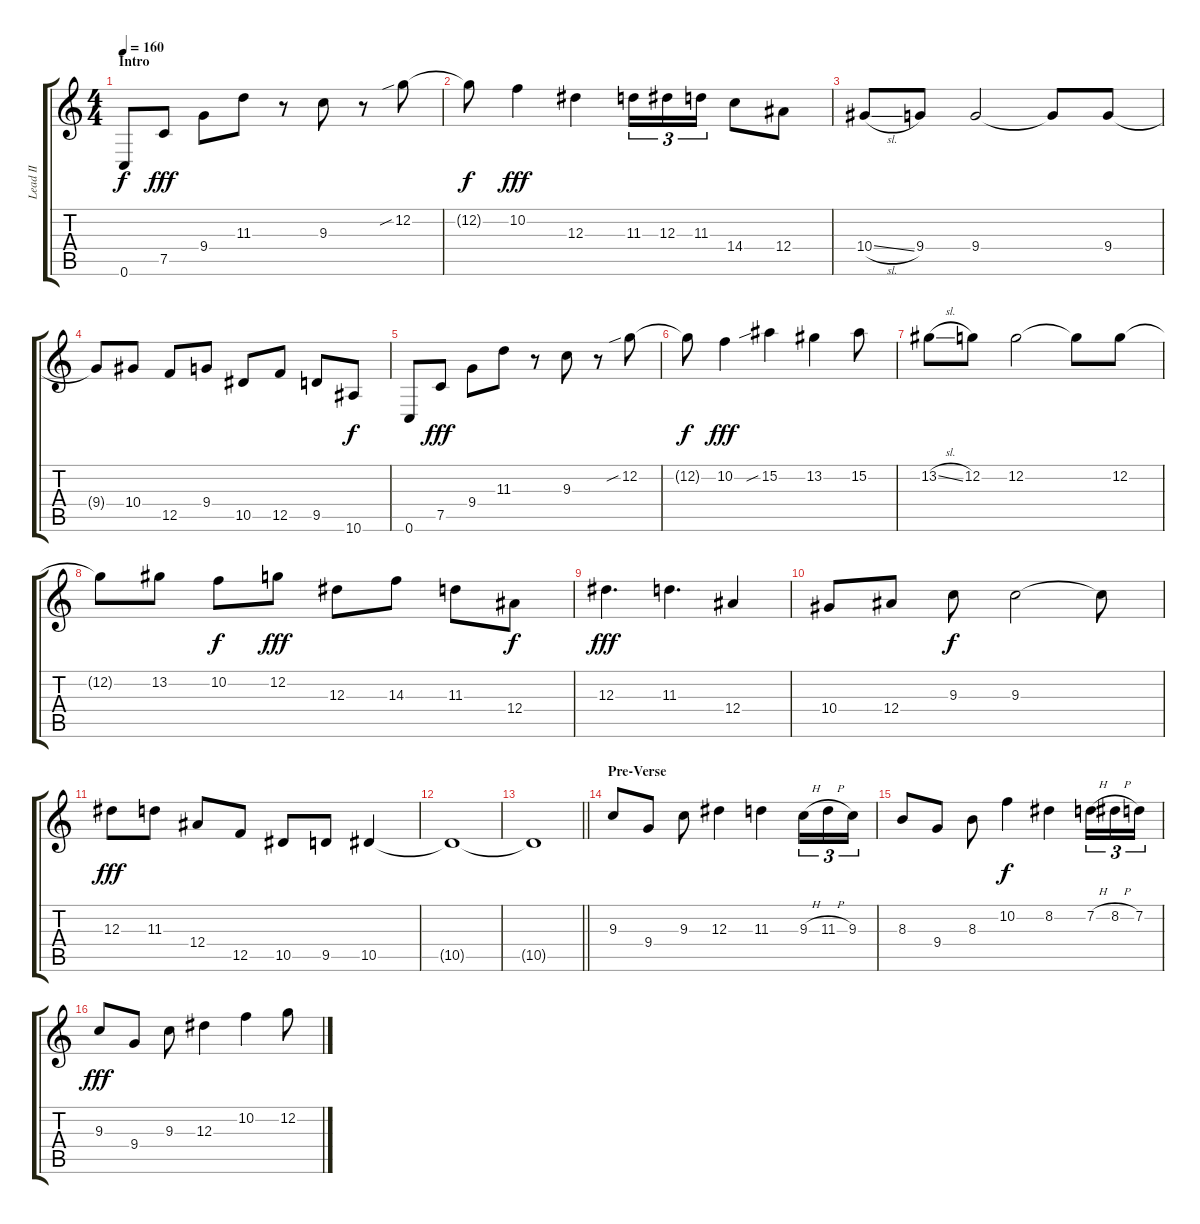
\track ("Lead II" "Lead II") {instrument distortionguitar}
\staff {score tabs}
\tuning (C4 G3 Eb3 Bb2 F2 C2) {hide}
\ts (4 4)
\section ("" "Intro")
\tempo 160
\clef g2
\ks c
0.6.8{dy f instrument distortionguitar} 7.5.8{dy fff} 9.4.8 11.3.8 r.8 9.3.8 r.8 12.2{sib}.8 |
12.2{t}.8{dy f} 10.2.4{dy fff} 12.3.4 11.3.16{tu (3 2)} 12.3.16{tu (3 2)} 11.3.16{tu (3 2)} 14.4.8 12.4.8 |
10.4{sl}.8 9.4.8 9.4.2 9.4{t}.8 9.4.8 |
9.4{t}.8 10.4.8 12.5.8 9.4.8 10.5.8 12.5.8 9.5.8 10.6.8{dy f} |
0.6.8 7.5.8{dy fff} 9.4.8 11.3.8 r.8 9.3.8 r.8 12.2{sib}.8 |
12.2{t}.8{dy f} 10.2.4{dy fff} 15.2{sib}.4 13.2.4 15.2.8 |
13.2{sl}.8 12.2.8 12.2.2 12.2{t}.8 12.2.8 |
12.2{t}.8 13.2.8 10.2.8{dy f} 12.2.8{dy fff} 12.3.8 14.3.8 11.3.8 12.4.8{dy f} |
12.3.4{d dy fff} 11.3.4{d} 12.4.4 |
10.4.8 12.4.8 9.3.8{dy f} 9.3.2 9.3{t}.8 |
12.3.8{dy fff} 11.3.8 12.4.8 12.5.8 10.5.8 9.5.8 10.5.4 |
10.5{t}.1 |
\barLineRight lightlight
10.5{t}.1 |
\section ("" "Pre-Verse")
9.3.8 9.4.8 9.3.8 12.3.4 11.3.4 9.3{h}.16{tu (3 2)} 11.3{h}.16{tu (3 2)} 9.3.16{tu (3 2)} |
8.3.8 9.4.8 8.3.8 10.2.4{dy f} 8.2.4 7.2{h}.16{tu (3 2)} 8.2{h}.16{tu (3 2)} 7.2.16{tu (3 2)} |
9.3.8{dy fff} 9.4.8 9.3.8 12.3.4 10.2.4 12.2.8
